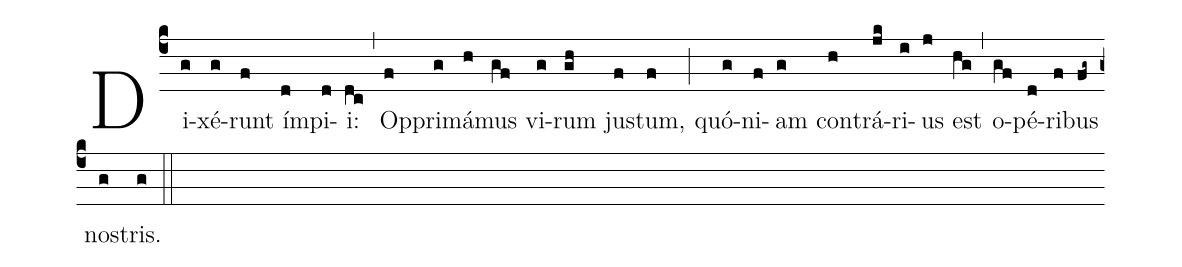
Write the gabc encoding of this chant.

%%
(c4)Di(g)xé(g)runt(f) ím(d)pi(d)i:(dc) (,)
Op(f)pri(g)má(h)mus(gf) vi(g)rum(gh) ju(f)stum,(f) (;)
quó(g)ni(f)am(g) con(h)trá(jk)ri(i)us(j) est(hg) (,) o(gf)pé(d)ri(f)bus(fg~) no(g)stris.(g) (::)
